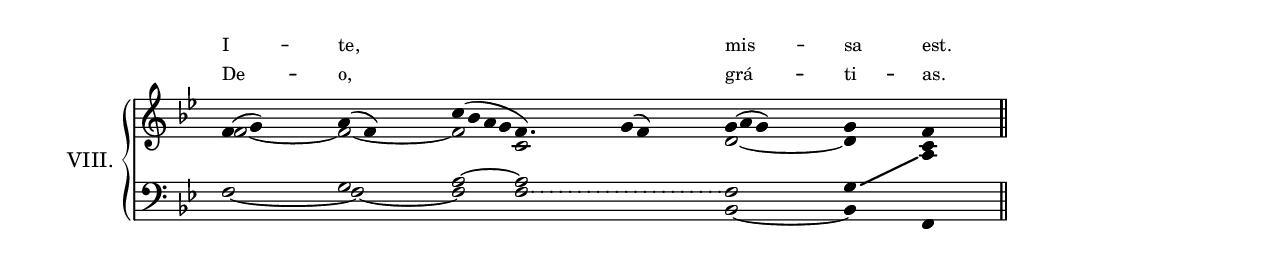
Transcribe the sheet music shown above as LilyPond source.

\version "2.18"
\include "gregorian.ly"
\include "noh2.ily"

%Page reference: page v.72
%(volume.page)

global = {
 \key f \mixolydian
 \cadenzaOn 
 \override Glissando #'thickness = #2.0
}

chantTextA = \lyricmode {
I -- te, _ _ mis -- sa est. }
chantTextB = \lyricmode {
De -- o, _ _ grá -- ti -- as. }

chantMusic = {
\tieDown   f'4 ( g'4) a'4 ( f'4) c''4 ( bes'4 a'4 g'4 f'4.) g'4 ( f'4) g'4 ( a'4 g'4) g'4 f'4 \finalis

}

altoMusic = {
f'2 ~ f'2 ~ f'2*4/2 c'2*7/4 d'2*3/2 ~ d'4 c'4 \finalis
}

tenorMusic = {
r2 g2 a2*4/2 ~ a2*7/4 f2*3/2 g4 -\tweak Glissando.Y-offset #-0.8 \glissando \voiceTwo \change Staff = "up" a4 \finalis
}

bassMusic = {
f2 ~ f2 ~ f2*4/2 f2*7/4 bes,2*3/2 ~ bes,4 f,4 \finalis
}

voiceLines = {
\voiceLineStyle


s2*8/2
\allowVoiceLineBreak
\voiceLine "down" "down" f2*7/4 f2*1/2


}

\score{
  <<
    \new Lyrics = "chanta"
    \new Lyrics = "chantb"
    \new GrandStaff <<
      \set GrandStaff.autoBeaming = ##f
      \set GrandStaff.instrumentName = \markup \center-column {
        "VIII."
      }
      \new Staff = up <<
        \new Voice = "chant" {
          \voiceOne \global \chantMusic
        }
        \new Voice {
          \voiceTwo \global \altoMusic
        }
      >>

      \new Staff = down <<
        \clef bass
        \new Voice {
          \voiceOne \global \tenorMusic
        }
        \new Voice {
          \voiceTwo \global \bassMusic
        }
	\new Voice {
        \voiceThree \global \voiceLines
        }
      >>
    >>
    \context Lyrics = "chanta" {
      \lyricsto chant {
      \chantTextA
    }
    }
    \context Lyrics = "chantb" {
      \lyricsto chant {
      \chantTextB
    }
    }
  >>
  \layout{
  }
  
}
